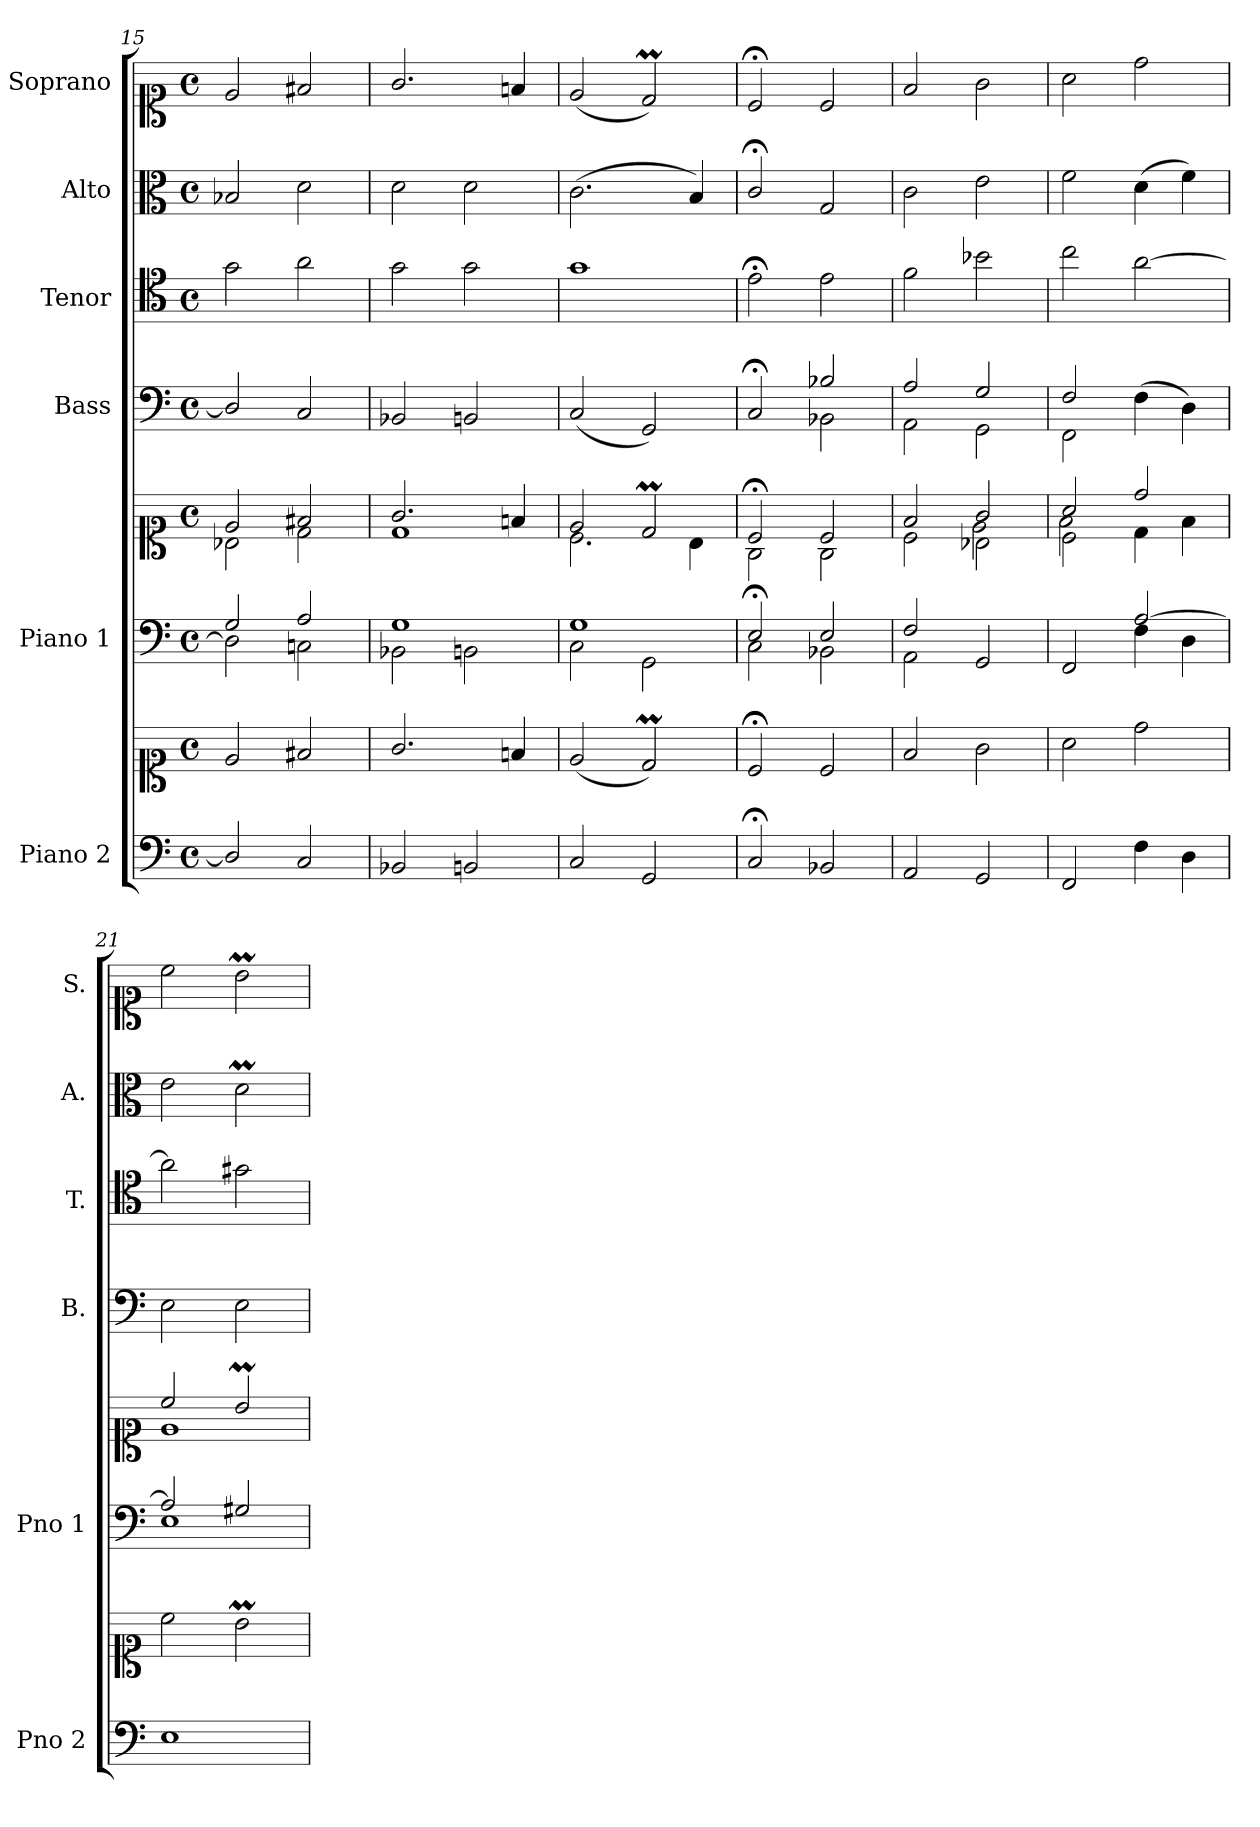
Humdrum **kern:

**kern	**kern	**kern	**kern	**kern	**kern	**kern	**kern
*part6	*part6	*part5	*part5	*part4	*part3	*part2	*part1
*staff8	*staff7	*staff6	*staff5	*staff4	*staff3	*staff2	*staff1
*I"Piano 2	*	*I"Piano 1	*	*I"Bass	*I"Tenor	*I"Alto	*I"Soprano
*I'Pno 2	*	*I'Pno 1	*	*I'B.	*I'T.	*I'A.	*I'S.
*clefF4	*clefC1	*clefF4	*clefC1	*clefF4	*clefC4	*clefC3	*clefC1
*	*	*	*	*	*ITrd7c12	*	*
*k[]	*k[]	*k[]	*k[]	*k[]	*k[]	*k[]	*k[]
*M4/4	*M4/4	*M4/4	*M4/4	*M4/4	*M4/4	*M4/4	*M4/4
*met(c)	*met(c)	*met(c)	*met(c)	*met(c)	*met(c)	*met(c)	*met(c)
=15	=15	=15	=15	=15	=15	=15	=15
*	*	*^	*^	*	*	*	*
2D/]	2e/	2G/	2D\]	2e/	2B-X\	2D/]	2G\	2B-X/	2e/
2C/	2f#X/	2A/	2Cn\	2f#X/	2d\	2C/	2A\	2d\	2f#X/
=16	=16	=16	=16	=16	=16	=16	=16	=16	=16
2BB-X/	2.g/	1G/	2BB-X\	2.g/	1d\	2BB-X/	2G\	2d\	2.g/
2BBn/	.	.	2BBn\	.	.	2BBn/	2G\	2d\	.
.	4fn/	.	.	4fn/	.	.	.	.	4fn/
=17	=17	=17	=17	=17	=17	=17	=17	=17	=17
2C/	(2e/	1G/	2C\	2e/	2.c\	(2C/	1G\	(2.c\	(2e/
2GG/	2dM/)	.	2GG\	2dM/	.	2GG/)	.	.	2dM/)
.	.	.	.	.	4B\	.	.	4B/)	.
=18	=18	=18	=18	=18	=18	=18	=18	=18	=18
*	*	*	*	*	*	*^	*	*	*
2C;/	2c;</	2E;/	2C\	2c;</	2G\	2C;</	2ryy	2E;<\	2c;</	2c;</
2BB-X/	2c/	2E/	2BB-X\	2c/	2G\	2B-X/	2BB-X\	2E\	2G/	2c/
=19	=19	=19	=19	=19	=19	=19	=19	=19	=19	=19
*	*	*	*	*	*^	*	*	*	*	*
2AA/	2f/	2F/	2AA\	2f/	2ryy	2c\	2A/	2AA\	2F\	2c\	2f/
2GG/	2g\	2ryy	2GG/	2g/	2B-X\	2e\	2G/	2GG\	2B-X\	2e\	2g\
=20	=20	=20	=20	=20	=20	=20	=20	=20	=20	=20	=20
2FF/	2a\	2ryy	2FF/	2a/	2c\	2f\	2F/	2FF\	2c\	2f\	2a\
4F\	2dd\	[>2A/	4F\	2dd/	2ryy	4d\	(4F\	2ryy	[>2A\	(4d\	2dd\
4D\	.	.	4D\	.	.	4f\	4D\)	.	.	4f\)	.
*	*	*	*	*	*v	*v	*	*	*	*	*
*	*	*	*	*	*	*v	*v	*	*	*
=21	=21	=21	=21	=21	=21	=21	=21	=21	=21
1E\	2cc\	2A/]	1E\	2cc/	1e\	2E\	2A\]	2e\	2cc\
.	2bm\	2G#X/	.	2bm/	.	2E\	2G#X\	2dM\	2bm\
*	*	*v	*v	*	*	*	*	*	*
*	*	*	*v	*v	*	*	*	*
=	=	=	=	=	=	=	=
*-	*-	*-	*-	*-	*-	*-	*-
